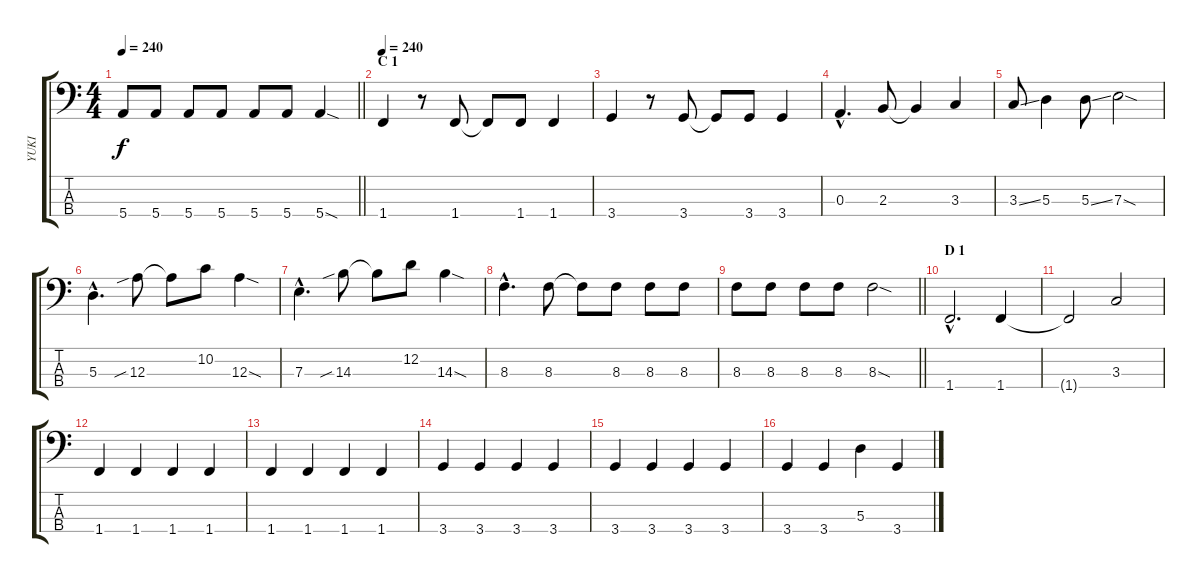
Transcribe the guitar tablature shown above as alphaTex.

\track ("YUKI" "YUKI") {instrument electricbasspick}
\staff {score tabs}
\tuning (G2 D2 A1 E1) {hide}
\ts (4 4)
\tempo 240
\clef f4
\barLineRight lightlight
\ks c
5.4.8{dy f} 5.4.8 5.4.8 5.4.8 5.4.8 5.4.8 5.4{sod}.4 |
\section ("" "C 1")
\tempo 240
1.4.4 r.8 1.4.8 1.4{t}.8 1.4.8 1.4.4 |
3.4.4 r.8 3.4.8 3.4{t}.8 3.4.8 3.4.4 |
0.3{hac}.4{d} 2.3.8 2.3{t}.4 3.3.4 |
3.3{ss}.8 5.3.4 5.3{ss}.8 7.3{sod}.2 |
5.3{hac}.4{d} 12.3{sib}.8 12.3{t}.8 10.2.8 12.3{sod}.4 |
7.3{hac}.4{d} 14.3{sib}.8 14.3{t}.8 12.2.8 14.3{sod}.4 |
8.3{hac}.4{d} 8.3.8 8.3{t}.8 8.3.8 8.3.8 8.3.8 |
\barLineRight lightlight
8.3.8 8.3.8 8.3.8 8.3.8 8.3{sod}.2 |
\section ("" "D 1")
1.4{hac}.2{d} 1.4.4 |
1.4{t}.2 3.3.2 |
1.4.4 1.4.4 1.4.4 1.4.4 |
1.4.4 1.4.4 1.4.4 1.4.4 |
3.4.4 3.4.4 3.4.4 3.4.4 |
3.4.4 3.4.4 3.4.4 3.4.4 |
3.4.4 3.4.4 5.3.4 3.4.4
